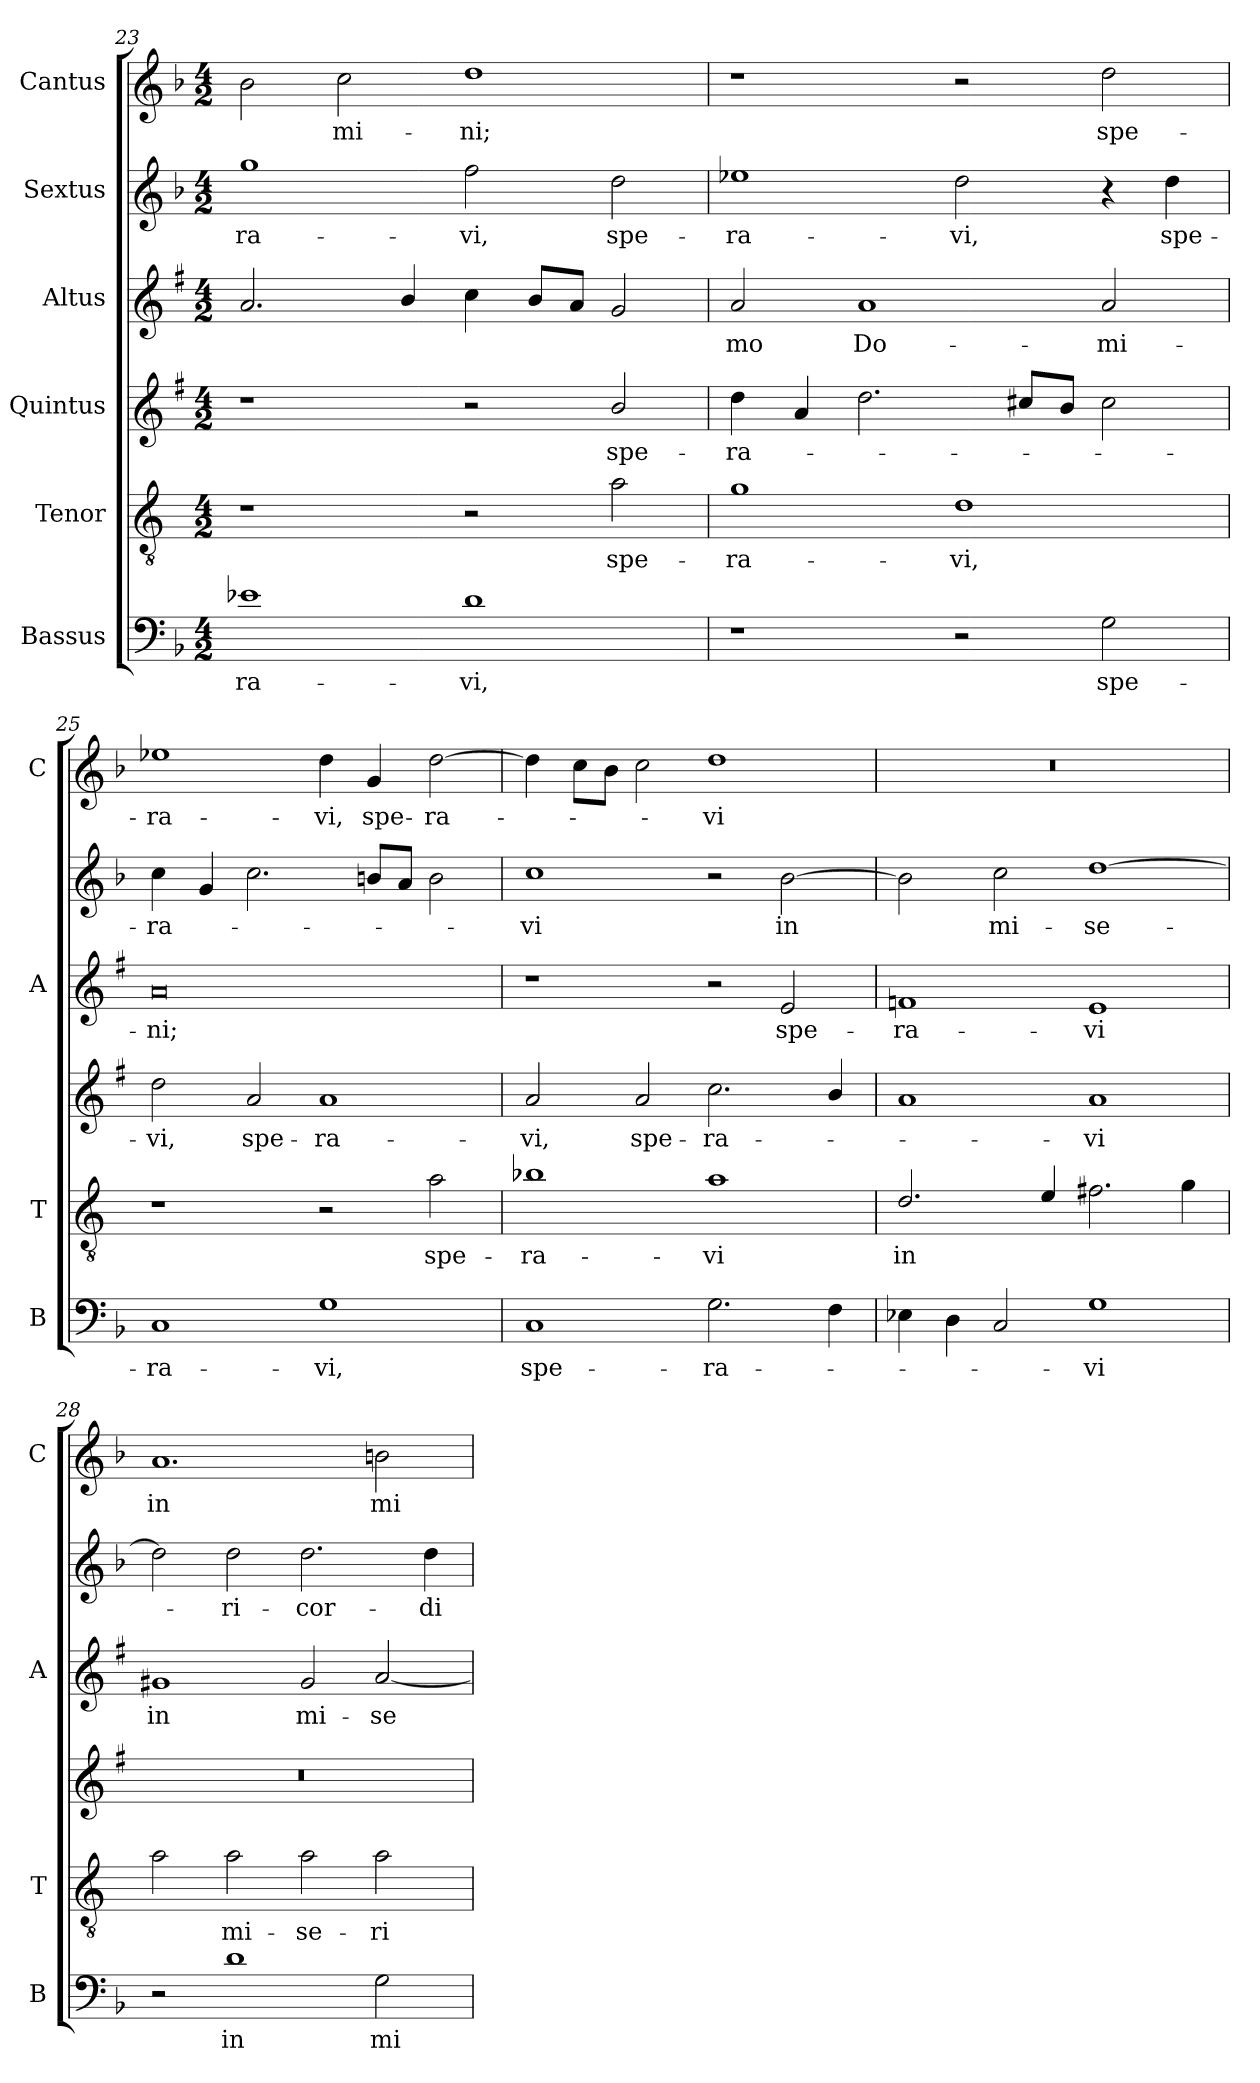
**kern	**text	**kern	**text	**kern	**text	**kern	**text	**kern	**text	**kern	**text
*part6	*part6	*part5	*part5	*part4	*part4	*part3	*part3	*part2	*part2	*part1	*part1
*staff6	*staff6	*staff5	*staff5	*staff4	*staff4	*staff3	*staff3	*staff2	*staff2	*staff1	*staff1
*I"Bassus	*	*I"Tenor	*	*I"Quintus	*	*I"Altus	*	*I"Sextus	*	*I"Cantus	*
*I'B	*	*I'T	*	*	*	*I'A	*	*	*	*I'C	*
*clefF4	*	*clefGv2	*	*clefG2	*	*clefG2	*	*clefG2	*	*clefG2	*
*	*	*ITrd4c7	*	*ITrd1c2	*	*ITrd1c2	*	*	*	*	*
*k[b-]	*	*k[b-]	*	*k[b-]	*	*k[b-]	*	*k[b-]	*	*k[b-]	*
*F:	*	*F:	*	*F:	*	*F:	*	*F:	*	*F:	*
*M4/2	*	*M4/2	*	*M4/2	*	*M4/2	*	*M4/2	*	*M4/2	*
=23	=23	=23	=23	=23	=23	=23	=23	=23	=23	=23	=23
!	!LO:LY:b	!	!	!	!	!	!	!	!LO:LY:b	!	!
1e-X	-ra-	1r	.	1r	.	2.g/	.	1gg	-ra-	2b-\	.
!	!	!	!	!	!	!	!	!	!	!	!LO:LY:b
.	.	.	.	.	.	.	.	.	.	2cc\	-mi-
.	.	.	.	.	.	4a/	.	.	.	.	.
!	!LO:LY:b	!	!	!	!	!	!	!	!LO:LY:b	!	!LO:LY:b
1d	-vi,	2r	.	2r	.	4b-\	.	2ff\	-vi,	1dd	-ni;
.	.	.	.	.	.	8a/L	.	.	.	.	.
.	.	.	.	.	.	8g/J	.	.	.	.	.
!	!	!	!LO:LY:b	!	!LO:LY:b	!	!	!	!LO:LY:b	!	!
.	.	2d\	spe-	2a/	spe-	2f/	.	2dd\	spe-	.	.
!!LO:LB:g=z
=24	=24	=24	=24	=24	=24	=24	=24	=24	=24	=24	=24
!	!	!	!LO:LY:b	!	!LO:LY:b	!	!LO:LY:b	!	!LO:LY:b	!	!
1r	.	1c	-ra-	4cc\	-ra-	2g/	-mo	1ee-X	-ra-	1r	.
.	.	.	.	4g/	.	.	.	.	.	.	.
!	!	!	!	!	!	!	!LO:LY:b	!	!	!	!
.	.	.	.	2.cc\	.	1g	Do-	.	.	.	.
!	!	!	!LO:LY:b	!	!	!	!	!	!LO:LY:b	!	!
2r	.	1G	-vi,	.	.	.	.	2dd\	-vi,	2r	.
.	.	.	.	8bn/L	.	.	.	.	.	.	.
.	.	.	.	8a/J	.	.	.	.	.	.	.
!	!LO:LY:b	!	!	!	!	!	!LO:LY:b	!	!	!	!LO:LY:b
2G\	spe-	.	.	2b\	.	2g/	-mi-	4r	.	2dd\	spe-
!	!	!	!	!	!	!	!	!	!LO:LY:b	!	!
.	.	.	.	.	.	.	.	4dd\	spe-	.	.
=25	=25	=25	=25	=25	=25	=25	=25	=25	=25	=25	=25
!	!LO:LY:b	!	!	!	!LO:LY:b	!	!LO:LY:b	!	!LO:LY:b	!	!LO:LY:b
1C	-ra-	1r	.	2cc\	-vi,	0g	-ni;	4cc\	-ra-	1ee-X	-ra-
.	.	.	.	.	.	.	.	4g/	.	.	.
!	!	!	!	!	!LO:LY:b	!	!	!	!	!	!
.	.	.	.	2g/	spe-	.	.	2.cc\	.	.	.
!	!LO:LY:b	!	!	!	!LO:LY:b	!	!	!	!	!	!LO:LY:b
1G	-vi,	2r	.	1g	-ra-	.	.	.	.	4dd\	-vi,
!	!	!	!	!	!	!	!	!	!	!	!LO:LY:b
.	.	.	.	.	.	.	.	8bn/L	.	4g/	spe-
.	.	.	.	.	.	.	.	8a/J	.	.	.
!	!	!	!LO:LY:b	!	!	!	!	!	!	!	!LO:LY:b
.	.	2d\	spe-	.	.	.	.	2b\	.	[2dd\	-ra-
=26	=26	=26	=26	=26	=26	=26	=26	=26	=26	=26	=26
!	!LO:LY:b	!	!LO:LY:b	!	!LO:LY:b	!	!	!	!LO:LY:b	!	!
1C	spe-	1e-X	-ra-	2g/	-vi,	1r	.	1cc	-vi	4dd\]	.
.	.	.	.	.	.	.	.	.	.	8cc\L	.
.	.	.	.	.	.	.	.	.	.	8b-\J	.
!	!	!	!	!	!LO:LY:b	!	!	!	!	!	!
.	.	.	.	2g/	spe-	.	.	.	.	2cc\	.
!	!LO:LY:b	!	!LO:LY:b	!	!LO:LY:b	!	!	!	!	!	!LO:LY:b
2.G\	-ra-	1d	-vi	2.b-\	-ra-	2r	.	2r	.	1dd	-vi
!	!	!	!	!	!	!	!LO:LY:b	!	!LO:LY:b	!	!
.	.	.	.	.	.	2d/	spe-	[2b-\	in	.	.
4F\	.	.	.	4a/	.	.	.	.	.	.	.
=27	=27	=27	=27	=27	=27	=27	=27	=27	=27	=27	=27
!	!	!	!LO:LY:b	!	!	!	!LO:LY:b	!	!	!	!
4E-X\	.	2.G/	in	1g	.	1e-X	-ra-	2b-\]	.	0r	.
4D\	.	.	.	.	.	.	.	.	.	.	.
!	!	!	!	!	!	!	!	!	!LO:LY:b	!	!
2C/	.	.	.	.	.	.	.	2cc\	mi-	.	.
.	.	4A/	.	.	.	.	.	.	.	.	.
!	!LO:LY:b	!	!	!	!LO:LY:b	!	!LO:LY:b	!	!LO:LY:b	!	!
1G	-vi	2.Bn\	.	1g	-vi	1d	-vi	[1dd	-se-	.	.
.	.	4c\	.	.	.	.	.	.	.	.	.
=28	=28	=28	=28	=28	=28	=28	=28	=28	=28	=28	=28
!	!	!	!	!	!	!	!LO:LY:b	!	!	!	!LO:LY:b
2r	.	2d\	.	0r	.	1f#X	in	2dd\]	.	1.a	in
!	!LO:LY:b	!	!LO:LY:b	!	!	!	!	!	!LO:LY:b	!	!
1d	in	2d\	mi-	.	.	.	.	2dd\	-ri-	.	.
!	!	!	!LO:LY:b	!	!	!	!LO:LY:b	!	!LO:LY:b	!	!
.	.	2d\	-se-	.	.	2f#/	mi-	2.dd\	-cor-	.	.
!	!LO:LY:b	!	!LO:LY:b	!	!	!	!LO:LY:b	!	!	!	!LO:LY:b
2G\	mi-	2d\	-ri-	.	.	[2g/	-se-	.	.	2bn\	mi-
!	!	!	!	!	!	!	!	!	!LO:LY:b	!	!
.	.	.	.	.	.	.	.	4dd\	-di-	.	.
=	=	=	=	=	=	=	=	=	=	=	=
*-	*-	*-	*-	*-	*-	*-	*-	*-	*-	*-	*-
